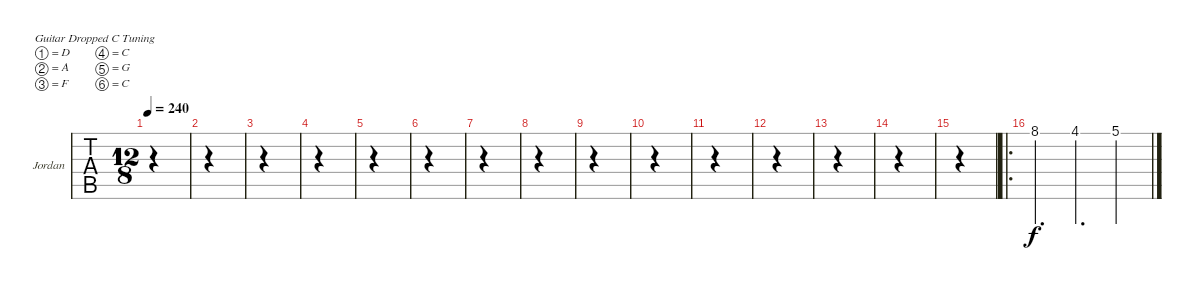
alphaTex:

\bracketExtendMode groupsimilarinstruments
\firstSystemTrackNameOrientation horizontal
\otherSystemsTrackNameOrientation horizontal
\track ("Jid-Lee" "Jordan") {instrument overdrivenguitar}
\staff {tabs}
\tuning (D4 A3 F3 C3 G2 C2)
\ts (12 8)
\tempo 240
\clef g2
\ks c
|
|
|
|
|
|
|
|
|
|
|
|
|
|
|
\ro
8.1.4{d} 4.1.4{d} 5.1.4
